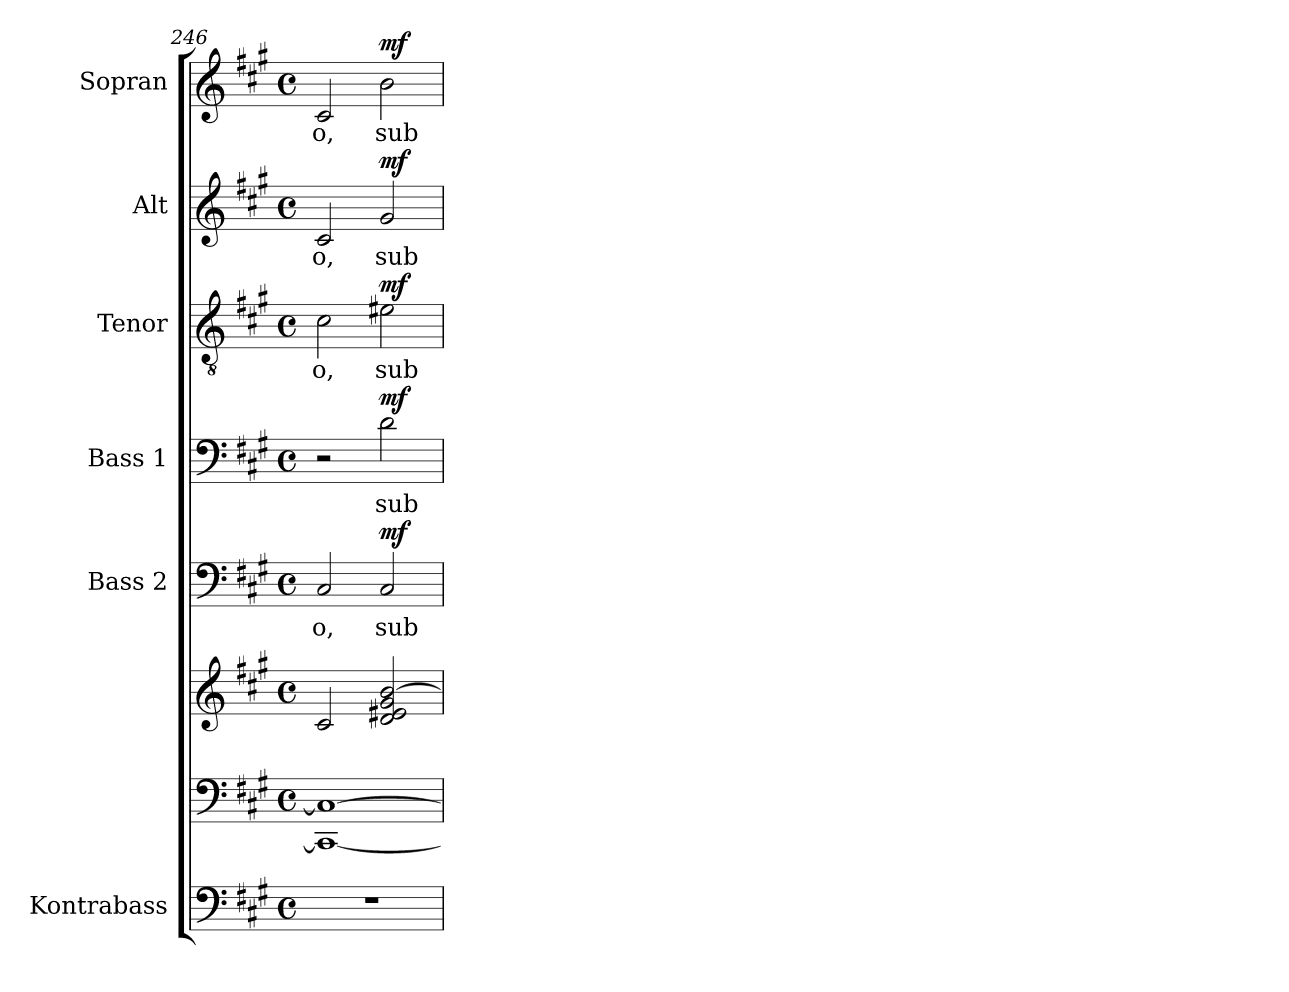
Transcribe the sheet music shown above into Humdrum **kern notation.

**kern	**kern	**kern	**kern	**text	**dynam	**kern	**text	**dynam	**kern	**text	**dynam	**kern	**text	**dynam	**kern	**text	**dynam
*part7	*part6	*part6	*part5	*part5	*part5	*part4	*part4	*part4	*part3	*part3	*part3	*part2	*part2	*part2	*part1	*part1	*part1
*staff8	*staff7	*staff6	*staff5	*staff5	*staff5	*staff4	*staff4	*staff4	*staff3	*staff3	*staff3	*staff2	*staff2	*staff2	*staff1	*staff1	*staff1
*I"Kontrabass	*	*	*I"Bass 2	*	*	*I"Bass 1	*	*	*I"Tenor	*	*	*I"Alt	*	*	*I"Sopran	*	*
*I'Kb.	*	*	*I'B. 2	*	*	*I'B. 1	*	*	*I'T.	*	*	*I'A.	*	*	*I'S.	*	*
*clefF4	*clefF4	*clefG2	*clefF4	*	*	*clefF4	*	*	*clefGv2	*	*	*clefG2	*	*	*clefG2	*	*
*ITrd7c12	*	*	*	*	*	*	*	*	*	*	*	*	*	*	*	*	*
*k[f#c#g#]	*k[f#c#g#]	*k[f#c#g#]	*k[f#c#g#]	*	*	*k[f#c#g#]	*	*	*k[f#c#g#]	*	*	*k[f#c#g#]	*	*	*k[f#c#g#]	*	*
*A:	*A:	*A:	*A:	*	*	*A:	*	*	*A:	*	*	*A:	*	*	*A:	*	*
*M4/4	*M4/4	*M4/4	*M4/4	*	*	*M4/4	*	*	*M4/4	*	*	*M4/4	*	*	*M4/4	*	*
*met(c)	*met(c)	*met(c)	*met(c)	*	*	*met(c)	*	*	*met(c)	*	*	*met(c)	*	*	*met(c)	*	*
=246	=246	=246	=246	=246	=246	=246	=246	=246	=246	=246	=246	=246	=246	=246	=246	=246	=246
!	!	!	!	!LO:LY:b	!	!	!	!	!	!LO:LY:b	!	!	!LO:LY:b	!	!	!LO:LY:b	!
1r	1CC#_ 1C#_	2c#/	2C#/	-o,	.	2r	.	.	2c#\	-o,	.	2c#/	-o,	.	2c#/	-o,	.
!	!	!	!	!LO:LY:b	!LO:DY:a	!	!LO:LY:b	!LO:DY:a	!	!LO:LY:b	!LO:DY:a	!	!LO:LY:b	!LO:DY:a	!	!LO:LY:b	!LO:DY:a
.	.	2d/ 2e#X/ 2g#/ [>2b/	2C#/	sub	mf	2d\	sub	mf	2e#X\	sub	mf	2g#/	sub	mf	2b\	sub	mf
=	=	=	=	=	=	=	=	=	=	=	=	=	=	=	=	=	=
*-	*-	*-	*-	*-	*-	*-	*-	*-	*-	*-	*-	*-	*-	*-	*-	*-	*-
